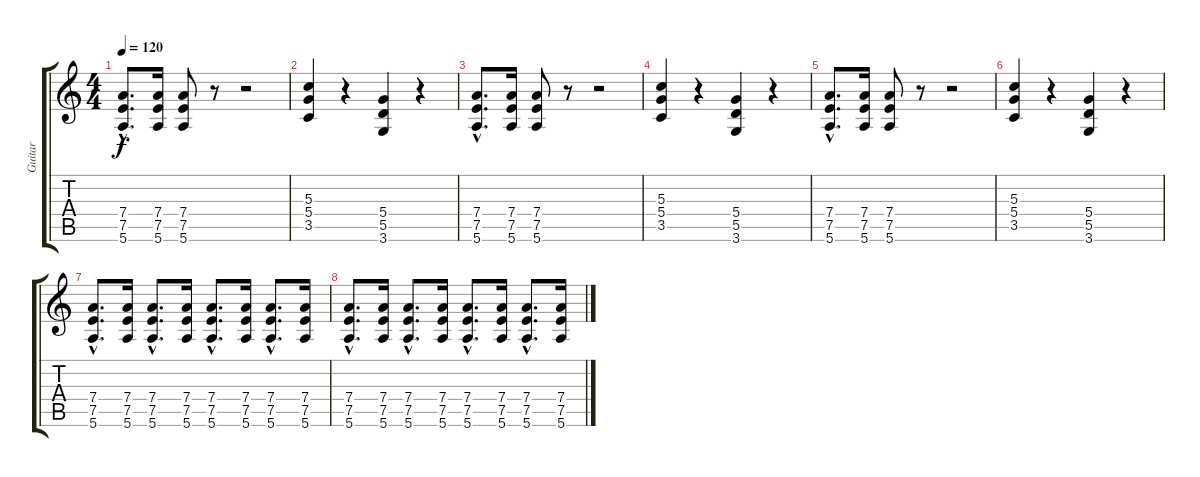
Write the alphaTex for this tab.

\track ("Guitar" "Guitar") {instrument overdrivenguitar}
\staff {score tabs}
\tuning (E4 B3 G3 D3 A2 E2) {hide}
\ts (4 4)
\tempo 120
\clef g2
\ks c
(7.4{hac} 7.5{hac} 5.6{hac}).8{d dy f} (7.4 7.5 5.6).16 (7.4 7.5 5.6).8 r.8 r.2 |
(5.3 5.4 3.5).4 r.4 (5.4 5.5 3.6).4 r.4 |
(7.4{hac} 7.5{hac} 5.6{hac}).8{d} (7.4 7.5 5.6).16 (7.4 7.5 5.6).8 r.8 r.2 |
(5.3 5.4 3.5).4 r.4 (5.4 5.5 3.6).4 r.4 |
(7.4{hac} 7.5{hac} 5.6{hac}).8{d} (7.4 7.5 5.6).16 (7.4 7.5 5.6).8 r.8 r.2 |
(5.3 5.4 3.5).4 r.4 (5.4 5.5 3.6).4 r.4 |
(7.4{hac} 7.5{hac} 5.6{hac}).8{d} (7.4 7.5 5.6).16 (7.4{hac} 7.5{hac} 5.6{hac}).8{d} (7.4 7.5 5.6).16 (7.4{hac} 7.5{hac} 5.6{hac}).8{d} (7.4 7.5 5.6).16 (7.4{hac} 7.5{hac} 5.6{hac}).8{d} (7.4 7.5 5.6).16 |
(7.4{hac} 7.5{hac} 5.6{hac}).8{d} (7.4 7.5 5.6).16 (7.4{hac} 7.5{hac} 5.6{hac}).8{d} (7.4 7.5 5.6).16 (7.4{hac} 7.5{hac} 5.6{hac}).8{d} (7.4 7.5 5.6).16 (7.4{hac} 7.5{hac} 5.6{hac}).8{d} (7.4 7.5 5.6).16
